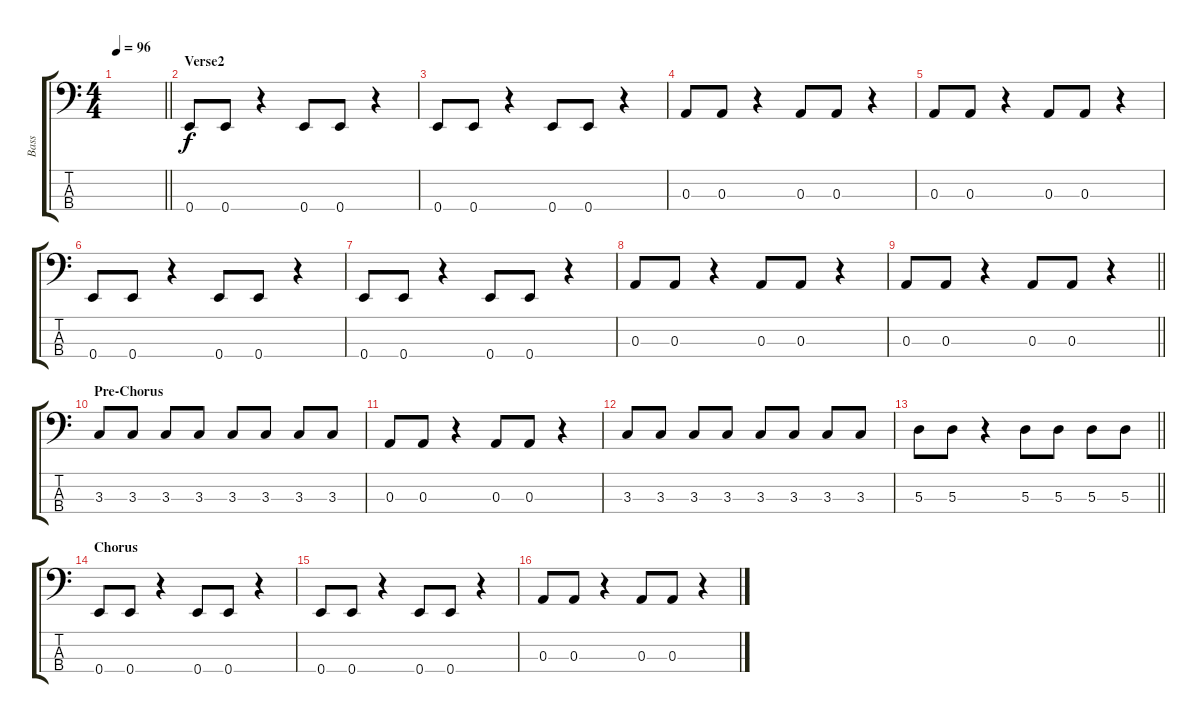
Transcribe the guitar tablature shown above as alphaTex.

\track ("Bass" "Bass") {instrument electricbassfinger}
\staff {score tabs}
\tuning (G2 D2 A1 E1) {hide}
\ts (4 4)
\tempo 96
\clef f4
\barLineRight lightlight
\ks c
|
\section ("" "Verse2")
0.4.8 0.4.8 r.4 0.4.8 0.4.8 r.4 |
0.4.8 0.4.8 r.4 0.4.8 0.4.8 r.4 |
0.3.8 0.3.8 r.4 0.3.8 0.3.8 r.4 |
0.3.8 0.3.8 r.4 0.3.8 0.3.8 r.4 |
0.4.8 0.4.8 r.4 0.4.8 0.4.8 r.4 |
0.4.8 0.4.8 r.4 0.4.8 0.4.8 r.4 |
0.3.8 0.3.8 r.4 0.3.8 0.3.8 r.4 |
\barLineRight lightlight
0.3.8 0.3.8 r.4 0.3.8 0.3.8 r.4 |
\section ("" "Pre-Chorus")
3.3.8 3.3.8 3.3.8 3.3.8 3.3.8 3.3.8 3.3.8 3.3.8 |
0.3.8 0.3.8 r.4 0.3.8 0.3.8 r.4 |
3.3.8 3.3.8 3.3.8 3.3.8 3.3.8 3.3.8 3.3.8 3.3.8 |
\barLineRight lightlight
5.3.8 5.3.8 r.4 5.3.8 5.3.8 5.3.8 5.3.8 |
\section ("" "Chorus")
0.4.8 0.4.8 r.4 0.4.8 0.4.8 r.4 |
0.4.8 0.4.8 r.4 0.4.8 0.4.8 r.4 |
0.3.8 0.3.8 r.4 0.3.8 0.3.8 r.4
